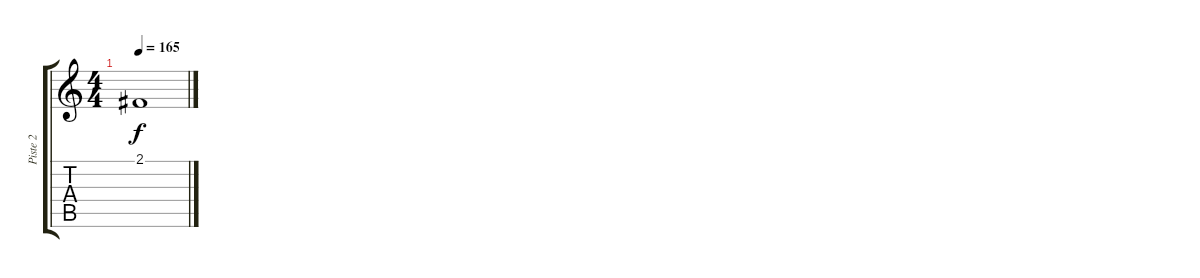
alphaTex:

\track ("Piste 2" "Piste 2") {instrument acousticgrandpiano}
\staff {score tabs}
\tuning (E4 D4 A3 D3 A2 D2) {hide}
\ts (4 4)
\tempo 165
\clef g2
\ks c
2.1.1{dy f}
